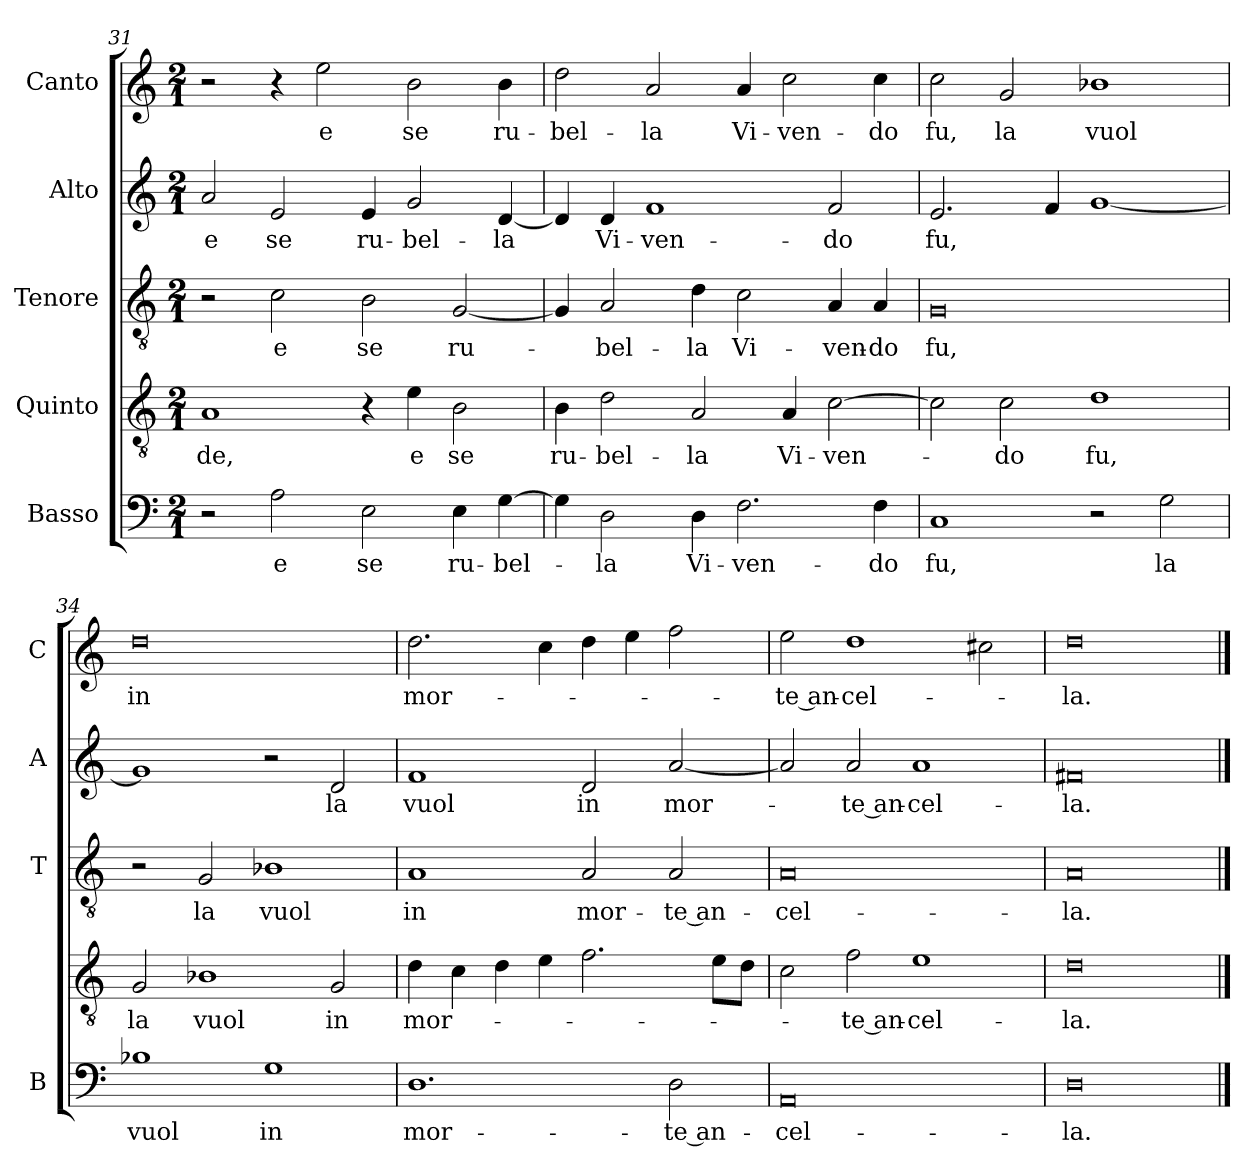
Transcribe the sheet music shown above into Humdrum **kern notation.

**kern	**text	**kern	**text	**kern	**text	**kern	**text	**kern	**text
*part5	*part5	*part4	*part4	*part3	*part3	*part2	*part2	*part1	*part1
*staff5	*staff5	*staff4	*staff4	*staff3	*staff3	*staff2	*staff2	*staff1	*staff1
*I"Basso	*	*I"Quinto	*	*I"Tenore	*	*I"Alto	*	*I"Canto	*
*I'B	*	*	*	*I'T	*	*I'A	*	*I'C	*
*clefF4	*	*clefGv2	*	*clefGv2	*	*clefG2	*	*clefG2	*
*k[]	*	*k[]	*	*k[]	*	*k[]	*	*k[]	*
*C:	*	*C:	*	*C:	*	*C:	*	*C:	*
*M2/1	*	*M2/1	*	*M2/1	*	*M2/1	*	*M2/1	*
=31	=31	=31	=31	=31	=31	=31	=31	=31	=31
2r	.	1A	-de,	2r	.	2a	e	2r	.
2A	e	.	.	2c	e	2e	se	4r	.
.	.	.	.	.	.	.	.	2ee	e
2E	se	4r	.	2B	se	4e	ru-	.	.
.	.	4e	e	.	.	2g	-bel-	2b	se
4E	ru-	2B	se	[2G	ru-	.	.	.	.
[4G	-bel-	.	.	.	.	[4d	-la	4b	ru-
=32	=32	=32	=32	=32	=32	=32	=32	=32	=32
4G]	.	4B	ru-	4G]	.	4d]	.	2dd	-bel-
2D	-la	2d	-bel-	2A	-bel-	4d	Vi-	.	.
.	.	.	.	.	.	1f	-ven-	2a	-la
4D	Vi-	2A	-la	4d	-la	.	.	.	.
2.F	-ven-	.	.	2c	Vi-	.	.	4a	Vi-
.	.	4A	Vi-	.	.	.	.	2cc	-ven-
.	.	[2c	-ven-	4A	-ven-	2f	-do	.	.
4F	-do	.	.	4A	-do	.	.	4cc	-do
=33	=33	=33	=33	=33	=33	=33	=33	=33	=33
1C	fu,	2c]	.	0G	fu,	2.e	fu,	2cc	fu,
.	.	2c	-do	.	.	.	.	2g	la
.	.	.	.	.	.	4f	.	.	.
2r	.	1d	fu,	.	.	[1g	.	1b-X	vuol
2G	la	.	.	.	.	.	.	.	.
=34	=34	=34	=34	=34	=34	=34	=34	=34	=34
1B-X	vuol	2G	la	2r	.	1g]	.	0dd	in
.	.	1B-X	vuol	2G	la	.	.	.	.
1G	in	.	.	1B-X	vuol	2r	.	.	.
.	.	2G	in	.	.	2d	la	.	.
=35	=35	=35	=35	=35	=35	=35	=35	=35	=35
1.D	mor-	4d	mor-	1A	in	1f	vuol	2.dd	mor-
.	.	4c	.	.	.	.	.	.	.
.	.	4d	.	.	.	.	.	.	.
.	.	4e	.	.	.	.	.	4cc	.
.	.	2.f	.	2A	mor-	2d	in	4dd	.
.	.	.	.	.	.	.	.	4ee	.
2D	-te an-	.	.	2A	-te an-	[2a	mor-	2ff	.
.	.	8eL	.	.	.	.	.	.	.
.	.	8dJ	.	.	.	.	.	.	.
=36	=36	=36	=36	=36	=36	=36	=36	=36	=36
0AA	-cel-	2c	.	0A	-cel-	2a]	.	2ee	-te an-
.	.	2f	-te an-	.	.	2a	-te an-	1dd	-cel-
.	.	1e	-cel-	.	.	1a	-cel-	.	.
.	.	.	.	.	.	.	.	2cc#X	.
=37	=37	=37	=37	=37	=37	=37	=37	=37	=37
0D	-la.	0d	-la.	0A	-la.	0f#X	-la.	0dd	-la.
==	==	==	==	==	==	==	==	==	==
*-	*-	*-	*-	*-	*-	*-	*-	*-	*-
